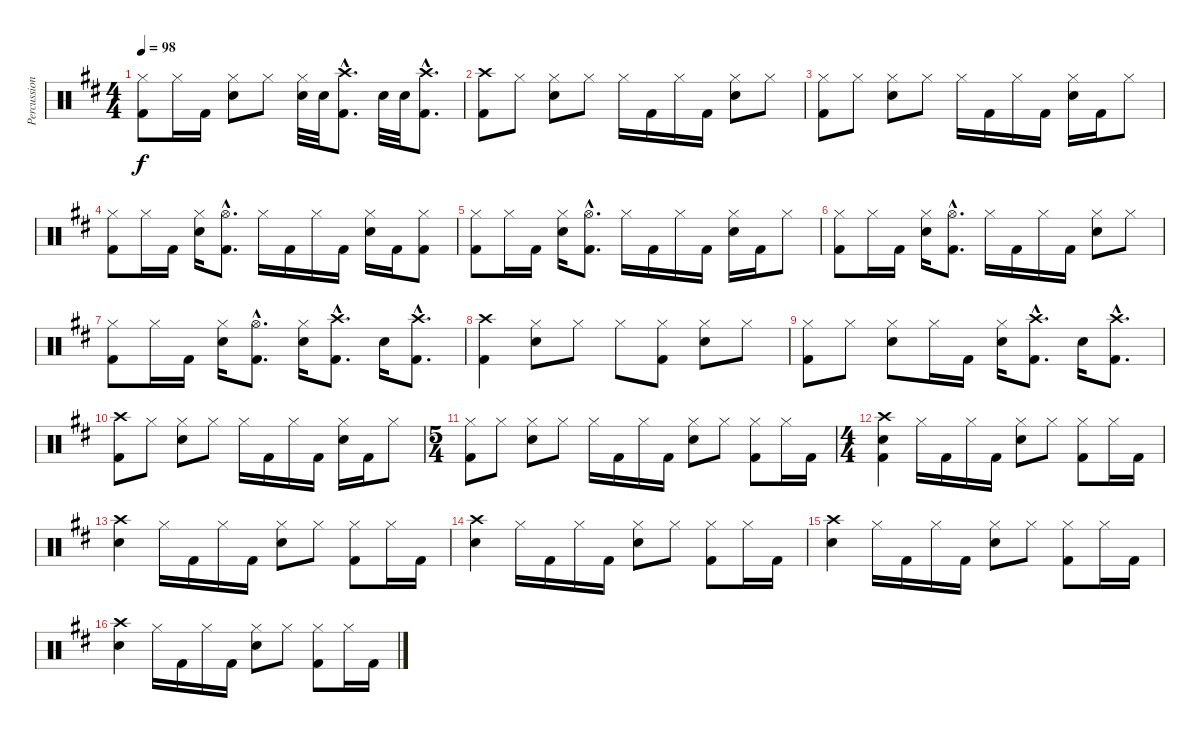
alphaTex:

\track ("Percussion" "Percussion") {instrument percussion}
\staff {score}
\articulation defaults
\ts (4 4)
\tempo 98
\clef neutral
\ks d
("Hi-Hat (closed)" "Kick (hit) 2").8{dy f} "Hi-Hat (closed)".16 "Kick (hit) 2".16 ("Hi-Hat (closed)" "Electric Snare (hit)").8 "Hi-Hat (closed)".8 ("Hi-Hat (closed)" "Electric Snare (hit)").32 "Electric Snare (hit)".32 ("Crash high (hit)"{hac} "Kick (hit) 2"{hac}).8{d} "Electric Snare (hit)".32 "Electric Snare (hit)".32 ("Crash high (hit)"{hac} "Kick (hit) 2"{hac}).8{d} |
("Crash high (hit)" "Kick (hit) 2").8 "Hi-Hat (closed)".8 ("Hi-Hat (closed)" "Electric Snare (hit)").8 "Hi-Hat (closed)".8 "Hi-Hat (closed)".16 "Kick (hit) 2".16 "Hi-Hat (closed)".16 "Kick (hit) 2".16 ("Hi-Hat (closed)" "Electric Snare (hit)").8 "Hi-Hat (closed)".8 |
("Hi-Hat (closed)" "Kick (hit) 2").8 "Hi-Hat (closed)".8 ("Hi-Hat (closed)" "Electric Snare (hit)").8 "Hi-Hat (closed)".8 "Hi-Hat (closed)".16 "Kick (hit) 2".16 "Hi-Hat (closed)".16 "Kick (hit) 2".16 ("Hi-Hat (closed)" "Electric Snare (hit)").16 "Kick (hit) 2".16 "Hi-Hat (closed)".8 |
("Hi-Hat (closed)" "Kick (hit) 2").8 "Hi-Hat (closed)".16 "Kick (hit) 2".16 ("Hi-Hat (closed)" "Electric Snare (hit)").16 ("Hi-Hat (open)"{hac} "Kick (hit) 2"{hac}).8{d} "Hi-Hat (closed)".16 "Kick (hit) 2".16 "Hi-Hat (closed)".16 "Kick (hit) 2".16 ("Hi-Hat (closed)" "Electric Snare (hit)").16 "Kick (hit) 2".16 ("Hi-Hat (closed)" "Kick (hit) 2").8 |
("Hi-Hat (closed)" "Kick (hit) 2").8 "Hi-Hat (closed)".16 "Kick (hit) 2".16 ("Hi-Hat (closed)" "Electric Snare (hit)").16 ("Hi-Hat (open)"{hac} "Kick (hit) 2"{hac}).8{d} "Hi-Hat (closed)".16 "Kick (hit) 2".16 "Hi-Hat (closed)".16 "Kick (hit) 2".16 ("Hi-Hat (closed)" "Electric Snare (hit)").16 "Kick (hit) 2".16 "Hi-Hat (closed)".8 |
("Hi-Hat (closed)" "Kick (hit) 2").8 "Hi-Hat (closed)".16 "Kick (hit) 2".16 ("Hi-Hat (closed)" "Electric Snare (hit)").16 ("Hi-Hat (open)"{hac} "Kick (hit) 2"{hac}).8{d} "Hi-Hat (closed)".16 "Kick (hit) 2".16 "Hi-Hat (closed)".16 "Kick (hit) 2".16 ("Hi-Hat (closed)" "Electric Snare (hit)").8 "Hi-Hat (closed)".8 |
("Hi-Hat (closed)" "Kick (hit) 2").8 "Hi-Hat (closed)".16 "Kick (hit) 2".16 ("Hi-Hat (closed)" "Electric Snare (hit)").16 ("Hi-Hat (open)"{hac} "Kick (hit) 2"{hac}).8{d} ("Hi-Hat (closed)" "Electric Snare (hit)").16 ("Crash high (hit)"{hac} "Kick (hit) 2"{hac}).8{d} "Electric Snare (hit)".16 ("Crash high (hit)"{hac} "Kick (hit) 2"{hac}).8{d} |
("Crash high (hit)" "Kick (hit) 2").4 ("Hi-Hat (closed)" "Electric Snare (hit)").8 "Hi-Hat (closed)".8 "Hi-Hat (closed)".8 ("Hi-Hat (closed)" "Kick (hit) 2").8 ("Hi-Hat (closed)" "Electric Snare (hit)").8 "Hi-Hat (closed)".8 |
("Hi-Hat (closed)" "Kick (hit) 2").8 "Hi-Hat (closed)".8 ("Hi-Hat (closed)" "Electric Snare (hit)").8 "Hi-Hat (closed)".16 "Kick (hit) 2".16 ("Hi-Hat (closed)" "Electric Snare (hit)").16 ("Crash high (hit)"{hac} "Kick (hit) 2"{hac}).8{d} "Electric Snare (hit)".16 ("Crash high (hit)"{hac} "Kick (hit) 2"{hac}).8{d} |
("Crash high (hit)" "Kick (hit) 2").8 "Hi-Hat (closed)".8 ("Hi-Hat (closed)" "Electric Snare (hit)").8 "Hi-Hat (closed)".8 "Hi-Hat (closed)".16 "Kick (hit) 2".16 "Hi-Hat (closed)".16 "Kick (hit) 2".16 ("Hi-Hat (closed)" "Electric Snare (hit)").16 "Kick (hit) 2".16 "Hi-Hat (closed)".8 |
\ts (5 4)
("Hi-Hat (closed)" "Kick (hit) 2").8 "Hi-Hat (closed)".8 ("Hi-Hat (closed)" "Electric Snare (hit)").8 "Hi-Hat (closed)".8 "Hi-Hat (closed)".16 "Kick (hit) 2".16 "Hi-Hat (closed)".16 "Kick (hit) 2".16 ("Hi-Hat (closed)" "Electric Snare (hit)").8 "Hi-Hat (closed)".8 ("Hi-Hat (closed)" "Kick (hit) 2").8 "Hi-Hat (closed)".16 "Kick (hit) 2".16 |
\ts (4 4)
("Crash high (hit)" "Electric Snare (hit)" "Kick (hit) 2").4 "Hi-Hat (closed)".16 "Kick (hit) 2".16 "Hi-Hat (closed)".16 "Kick (hit) 2".16 ("Hi-Hat (closed)" "Electric Snare (hit)").8 "Hi-Hat (closed)".8 ("Hi-Hat (closed)" "Kick (hit) 2").8 "Hi-Hat (closed)".16 "Kick (hit) 2".16 |
("Crash high (hit)" "Electric Snare (hit)").4 "Hi-Hat (closed)".16 "Kick (hit) 2".16 "Hi-Hat (closed)".16 "Kick (hit) 2".16 ("Hi-Hat (closed)" "Electric Snare (hit)").8 "Hi-Hat (closed)".8 ("Hi-Hat (closed)" "Kick (hit) 2").8 "Hi-Hat (closed)".16 "Kick (hit) 2".16 |
("Crash high (hit)" "Electric Snare (hit)").4 "Hi-Hat (closed)".16 "Kick (hit) 2".16 "Hi-Hat (closed)".16 "Kick (hit) 2".16 ("Hi-Hat (closed)" "Electric Snare (hit)").8 "Hi-Hat (closed)".8 ("Hi-Hat (closed)" "Kick (hit) 2").8 "Hi-Hat (closed)".16 "Kick (hit) 2".16 |
("Crash high (hit)" "Electric Snare (hit)").4 "Hi-Hat (closed)".16 "Kick (hit) 2".16 "Hi-Hat (closed)".16 "Kick (hit) 2".16 ("Hi-Hat (closed)" "Electric Snare (hit)").8 "Hi-Hat (closed)".8 ("Hi-Hat (closed)" "Kick (hit) 2").8 "Hi-Hat (closed)".16 "Kick (hit) 2".16 |
("Crash high (hit)" "Electric Snare (hit)").4 "Hi-Hat (closed)".16 "Kick (hit) 2".16 "Hi-Hat (closed)".16 "Kick (hit) 2".16 ("Hi-Hat (closed)" "Electric Snare (hit)").8 "Hi-Hat (closed)".8 ("Hi-Hat (closed)" "Kick (hit) 2").8 "Hi-Hat (closed)".16 "Kick (hit) 2".16
